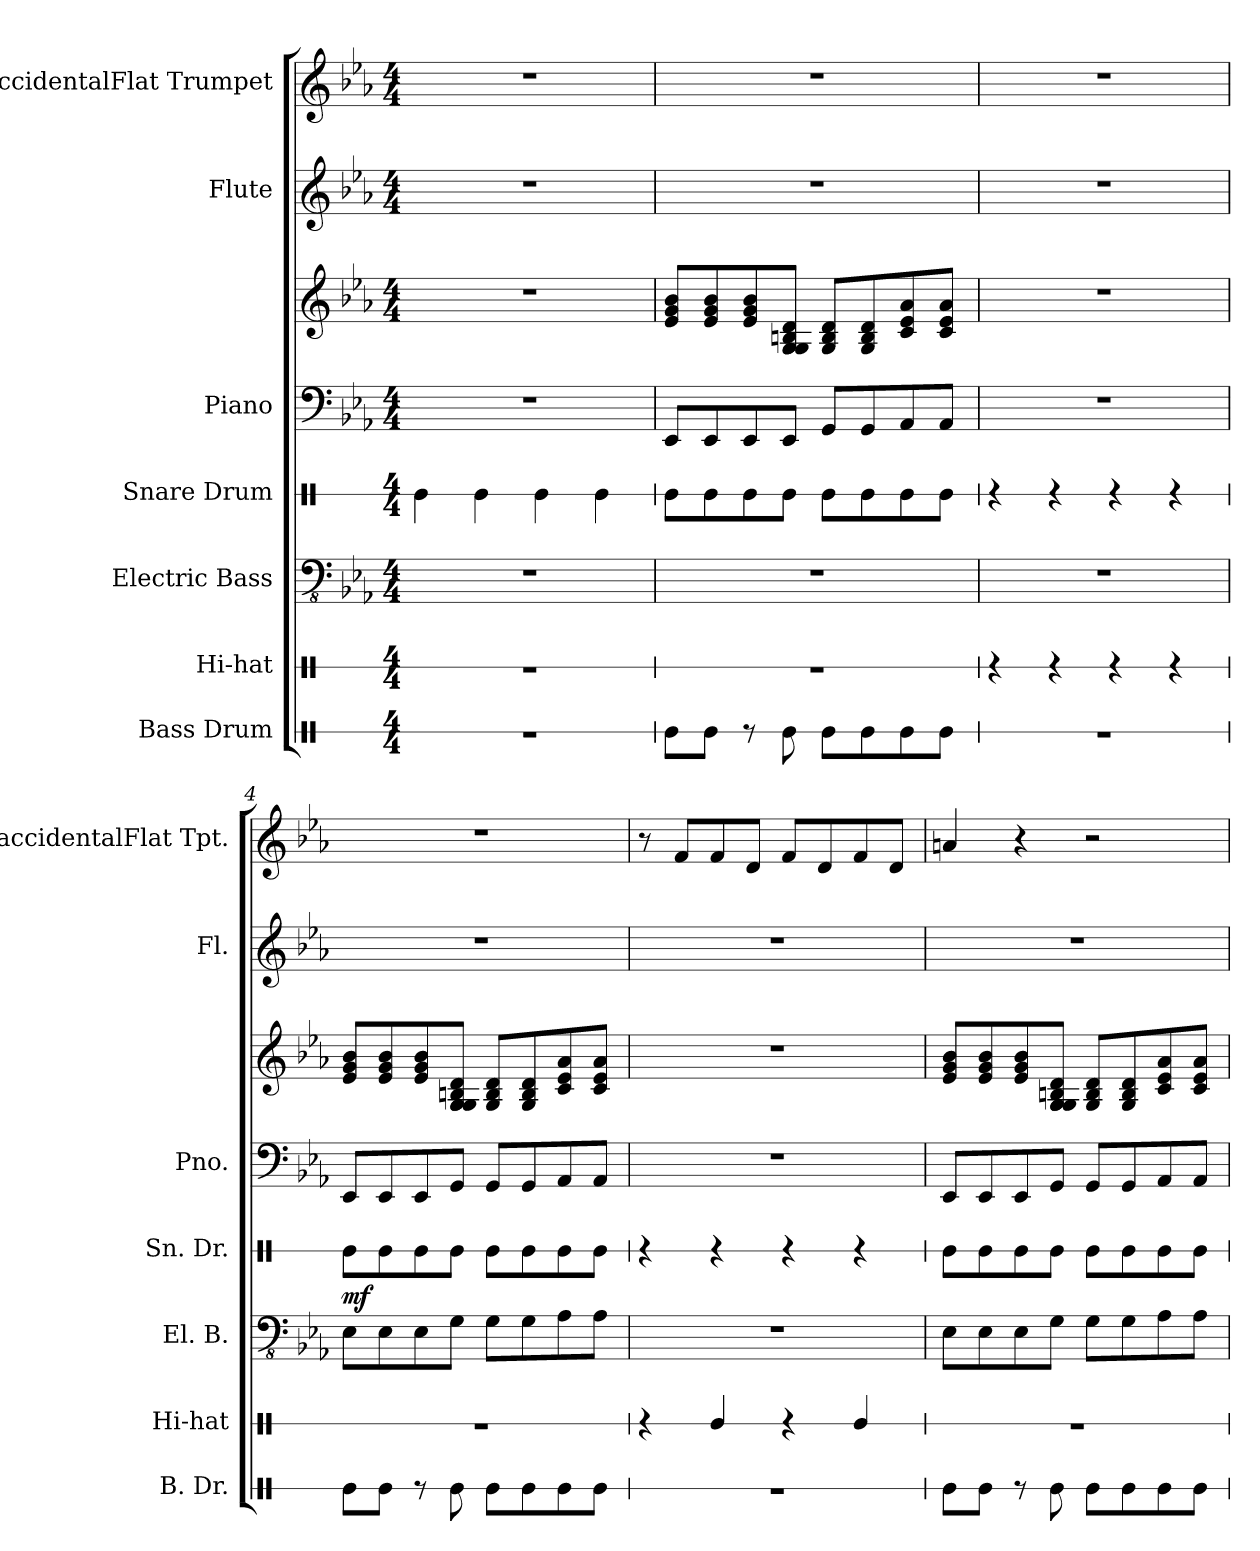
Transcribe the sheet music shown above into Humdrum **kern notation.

**kern	**kern	**kern	**dynam	**kern	**kern	**kern	**kern	**kern
*part7	*part6	*part5	*part5	*part4	*part3	*part3	*part2	*part1
*staff8	*staff7	*staff6	*staff6	*staff5	*staff4	*staff3	*staff2	*staff1
*I"Bass Drum	*I"Hi-hat	*I"Electric Bass	*	*I"Snare Drum	*I"Piano	*	*I"Flute	*I"BaccidentalFlat Trumpet
*I'B. Dr.	*I'Hi-hat	*I'El. B.	*	*I'Sn. Dr.	*I'Pno.	*	*I'Fl.	*I'BaccidentalFlat Tpt.
*stria1	*stria1	*	*	*stria1	*	*	*	*
*clefX	*clefX	*clefFv4	*	*clefX	*clefF4	*clefG2	*clefG2	*clefG2
*	*	*	*	*	*	*	*	*ITrd1c2
*k[]	*k[]	*k[b-e-a-]	*	*k[]	*k[b-e-a-]	*k[b-e-a-]	*k[b-e-a-]	*k[b-e-a-d-g-]
*M4/4	*M4/4	*M4/4	*	*M4/4	*M4/4	*M4/4	*M4/4	*M4/4
=1	=1	=1	=1	=1	=1	=1	=1	=1
1r	1r	1r	.	4Re\	1r	1r	1r	1r
.	.	.	.	4Re\	.	.	.	.
.	.	.	.	4Re\	.	.	.	.
.	.	.	.	4Re\	.	.	.	.
=2	=2	=2	=2	=2	=2	=2	=2	=2
8Re\L	1r	1r	.	8Re\L	8EE-/L	8e-/ 8g/ 8b-/L	1r	1r
8Re\J	.	.	.	8Re\	8EE-/	8e-/ 8g/ 8b-/	.	.
8r	.	.	.	8Re\	8EE-/	8e-/ 8g/ 8b-/	.	.
8Re\	.	.	.	8Re\J	8EE-/J	8G/ 8G/ 8G/ 8Bn/ 8d/J	.	.
8Re\L	.	.	.	8Re\L	8GG/L	8G/ 8B/ 8d/L	.	.
8Re\	.	.	.	8Re\	8GG/	8G/ 8B/ 8d/	.	.
8Re\	.	.	.	8Re\	8AA-/	8c/ 8e-/ 8a-/	.	.
8Re\J	.	.	.	8Re\J	8AA-/J	8c/ 8e-/ 8a-/J	.	.
=3	=3	=3	=3	=3	=3	=3	=3	=3
1r	4r	1r	.	4r	1r	1r	1r	1r
.	4r	.	.	4r	.	.	.	.
.	4r	.	.	4r	.	.	.	.
.	4r	.	.	4r	.	.	.	.
=4	=4	=4	=4	=4	=4	=4	=4	=4
!	!	!	!LO:DY:a	!	!	!	!	!
8Re\L	1r	8EE-\L	mf	8Re\L	8EE-/L	8e-/ 8g/ 8b-/L	1r	1r
8Re\J	.	8EE-\	.	8Re\	8EE-/	8e-/ 8g/ 8b-/	.	.
8r	.	8EE-\	.	8Re\	8EE-/	8e-/ 8g/ 8b-/	.	.
8Re\	.	8GG\J	.	8Re\J	8GG/J	8G/ 8G/ 8G/ 8Bn/ 8d/J	.	.
8Re\L	.	8GG\L	.	8Re\L	8GG/L	8G/ 8B/ 8d/L	.	.
8Re\	.	8GG\	.	8Re\	8GG/	8G/ 8B/ 8d/	.	.
8Re\	.	8AA-\	.	8Re\	8AA-/	8c/ 8e-/ 8a-/	.	.
8Re\J	.	8AA-\J	.	8Re\J	8AA-/J	8c/ 8e-/ 8a-/J	.	.
=5	=5	=5	=5	=5	=5	=5	=5	=5
1r	4r	1r	.	4r	1r	1r	1r	8r
.	.	.	.	.	.	.	.	8e-/L
.	4Re/	.	.	4r	.	.	.	8e-/
.	.	.	.	.	.	.	.	8c/J
.	4r	.	.	4r	.	.	.	8e-/L
.	.	.	.	.	.	.	.	8c/
.	4Re/	.	.	4r	.	.	.	8e-/
.	.	.	.	.	.	.	.	8c/J
!!LO:LB:g=z
=6	=6	=6	=6	=6	=6	=6	=6	=6
8Re\L	1r	8EE-\L	.	8Re\L	8EE-/L	8e-/ 8g/ 8b-/L	1r	4gn/
8Re\J	.	8EE-\	.	8Re\	8EE-/	8e-/ 8g/ 8b-/	.	.
8r	.	8EE-\	.	8Re\	8EE-/	8e-/ 8g/ 8b-/	.	4r
8Re\	.	8GG\J	.	8Re\J	8GG/J	8G/ 8G/ 8G/ 8Bn/ 8d/J	.	.
8Re\L	.	8GG\L	.	8Re\L	8GG/L	8G/ 8B/ 8d/L	.	2r
8Re\	.	8GG\	.	8Re\	8GG/	8G/ 8B/ 8d/	.	.
8Re\	.	8AA-\	.	8Re\	8AA-/	8c/ 8e-/ 8a-/	.	.
8Re\J	.	8AA-\J	.	8Re\J	8AA-/J	8c/ 8e-/ 8a-/J	.	.
=	=	=	=	=	=	=	=	=
*-	*-	*-	*-	*-	*-	*-	*-	*-
